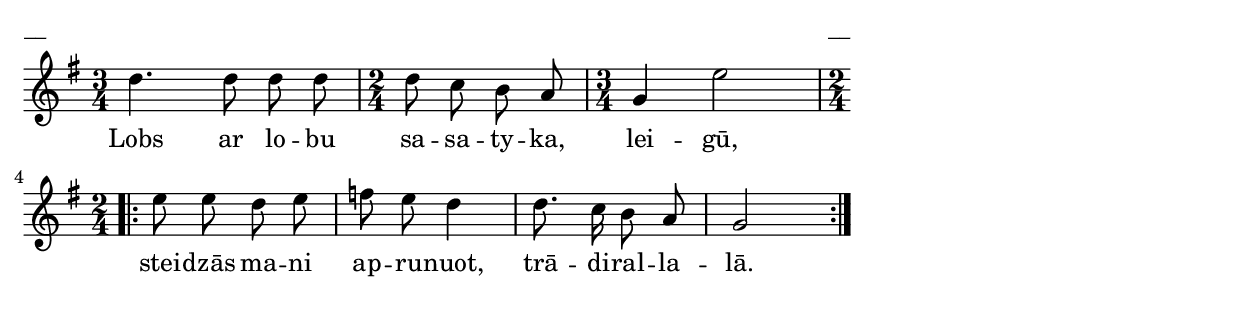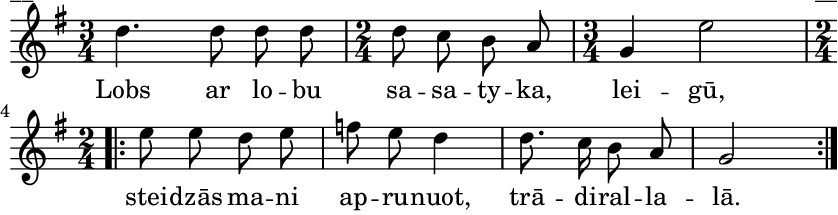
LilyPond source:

\version "2.13.18"
#(ly:set-option 'crop #t)

\paper {
line-width = 14\cm
left-margin = 0.4\cm
between-system-padding = 0.1\cm
between-system-space = 0.1\cm
}
% SBTZK, p.9
\layout {
indent = #0
ragged-last = ##f
}


voiceA = \relative c' {
\clef "treble"
\key g \major
\time 3/4
d'4. d8 d d | \time 2/4 d c b a | \time 3/4 g4 e'2 |
\repeat volta 2 { \time 2/4 e8 e d e | f e d4 | d8.  c16 b8 a | g2 }
}

lyricA = \lyricmode {
Lobs ar lo -- bu sa -- sa -- ty -- ka, lei -- gū,
stei -- dzās ma -- ni ap -- ru -- nuot, trā -- di -- ral -- la -- lā.
}


fullScore = <<
%\new ChordNames { \chordsA }
\new Staff {
<<
\new Voice = "voiceA" { \oneVoice \autoBeamOff \voiceA }
\new Lyrics \lyricsto "voiceA"  \lyricA
%\new Voice = "voiceB" { \voiceTwo \autoBeamOff \voiceB }
>>
}
>>


\score {
\fullScore
\header { piece = "__" opus = "__" }
}
\markup { \with-color #(x11-color 'white) \sans \smaller "__" }
\score {
\unfoldRepeats
\fullScore
\midi {
\context { \Staff \remove "Staff_performer" }
\context { \Voice \consists "Staff_performer" }
}
}


